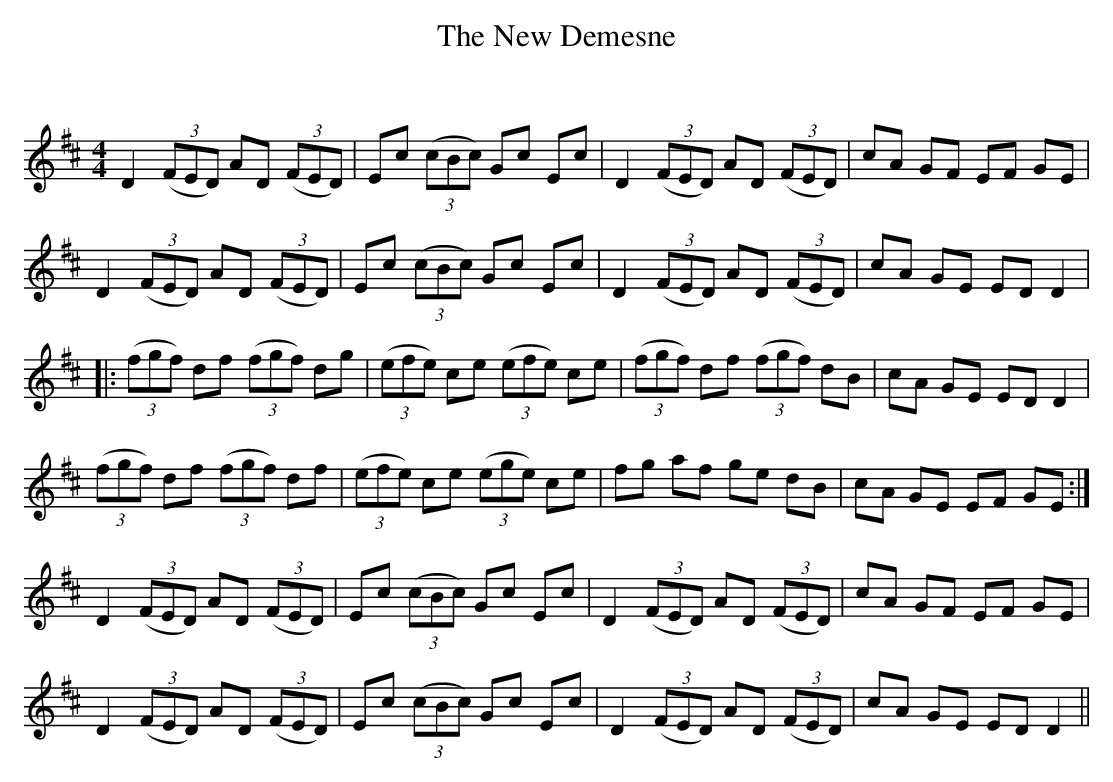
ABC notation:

X:1
T: The New Demesne
C:
Q: 232
K:D
M:4/4
L:1/8
D2 ((3FED) AD ((3FED) |Ec ((3cBc) Gc Ec|D2 ((3FED) AD ((3FED) |cA GF EF GE|
D2 ((3FED) AD ((3FED) |Ec ((3cBc) Gc Ec|D2 ((3FED) AD ((3FED) |cA GE ED D2|
|:((3fgf) df ((3fgf) dg|((3efe) ce ((3efe) ce|((3fgf) df ((3fgf) dB|cA GE ED D2|
((3fgf) df ((3fgf) df|((3efe) ce ((3ege) ce|fg af ge dB|cA GE EF GE:|
D2 ((3FED) AD ((3FED) |Ec ((3cBc) Gc Ec|D2 ((3FED) AD ((3FED) |cA GF EF GE|
D2 ((3FED) AD ((3FED) |Ec ((3cBc) Gc Ec|D2 ((3FED) AD ((3FED) |cA GE ED D2||
